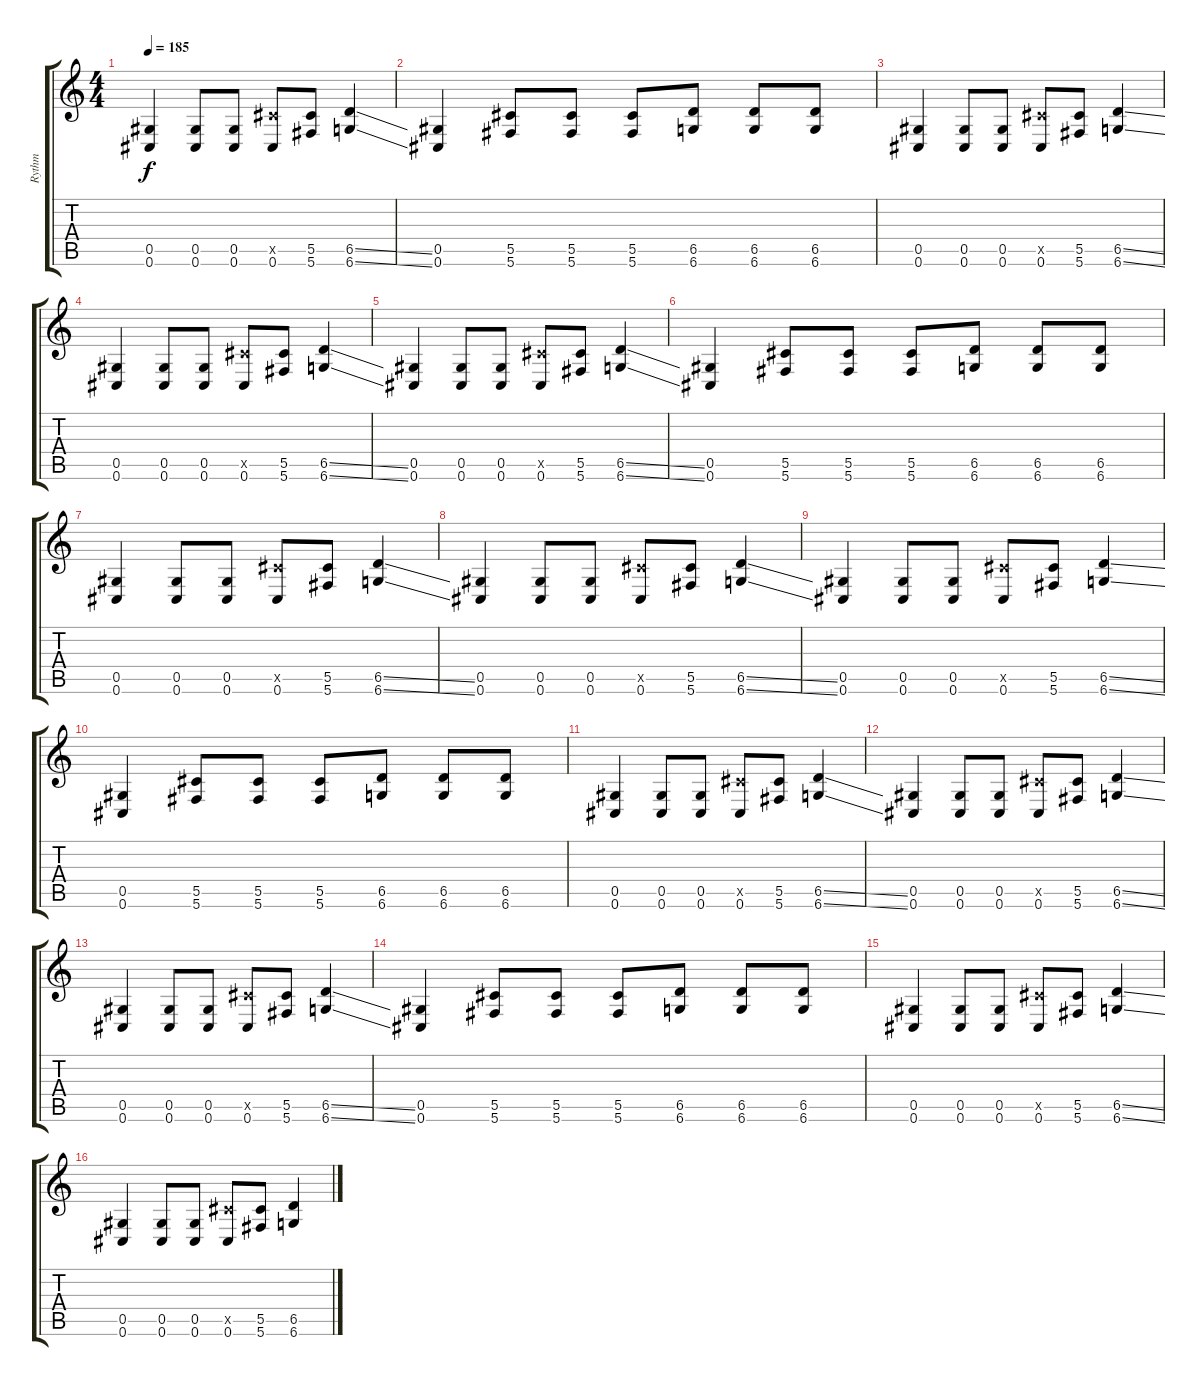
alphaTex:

\track ("Rythm" "Rythm") {instrument distortionguitar}
\staff {score tabs}
\tuning (Eb4 Bb3 Gb3 Db3 Ab2 Db2) {hide}
\ts (4 4)
\tempo 185
\clef g2
\ks c
(0.5 0.6).4{dy f} (0.5 0.6).8 (0.5 0.6).8 (5.5{x} 0.6).8 (5.5 5.6).8 (6.5{ss} 6.6{ss}).4 |
(0.5 0.6).4 (5.5 5.6).8 (5.5 5.6).8 (5.5 5.6).8 (6.5 6.6).8 (6.5 6.6).8 (6.5 6.6).8 |
(0.5 0.6).4 (0.5 0.6).8 (0.5 0.6).8 (5.5{x} 0.6).8 (5.5 5.6).8 (6.5{ss} 6.6{ss}).4 |
(0.5 0.6).4 (0.5 0.6).8 (0.5 0.6).8 (5.5{x} 0.6).8 (5.5 5.6).8 (6.5{ss} 6.6{ss}).4 |
(0.5 0.6).4 (0.5 0.6).8 (0.5 0.6).8 (5.5{x} 0.6).8 (5.5 5.6).8 (6.5{ss} 6.6{ss}).4 |
(0.5 0.6).4 (5.5 5.6).8 (5.5 5.6).8 (5.5 5.6).8 (6.5 6.6).8 (6.5 6.6).8 (6.5 6.6).8 |
(0.5 0.6).4 (0.5 0.6).8 (0.5 0.6).8 (5.5{x} 0.6).8 (5.5 5.6).8 (6.5{ss} 6.6{ss}).4 |
(0.5 0.6).4 (0.5 0.6).8 (0.5 0.6).8 (5.5{x} 0.6).8 (5.5 5.6).8 (6.5{ss} 6.6{ss}).4 |
(0.5 0.6).4 (0.5 0.6).8 (0.5 0.6).8 (5.5{x} 0.6).8 (5.5 5.6).8 (6.5{ss} 6.6{ss}).4 |
(0.5 0.6).4 (5.5 5.6).8 (5.5 5.6).8 (5.5 5.6).8 (6.5 6.6).8 (6.5 6.6).8 (6.5 6.6).8 |
(0.5 0.6).4 (0.5 0.6).8 (0.5 0.6).8 (5.5{x} 0.6).8 (5.5 5.6).8 (6.5{ss} 6.6{ss}).4 |
(0.5 0.6).4 (0.5 0.6).8 (0.5 0.6).8 (5.5{x} 0.6).8 (5.5 5.6).8 (6.5{ss} 6.6{ss}).4 |
(0.5 0.6).4 (0.5 0.6).8 (0.5 0.6).8 (5.5{x} 0.6).8 (5.5 5.6).8 (6.5{ss} 6.6{ss}).4 |
(0.5 0.6).4 (5.5 5.6).8 (5.5 5.6).8 (5.5 5.6).8 (6.5 6.6).8 (6.5 6.6).8 (6.5 6.6).8 |
(0.5 0.6).4 (0.5 0.6).8 (0.5 0.6).8 (5.5{x} 0.6).8 (5.5 5.6).8 (6.5{ss} 6.6{ss}).4 |
(0.5 0.6).4 (0.5 0.6).8 (0.5 0.6).8 (5.5{x} 0.6).8 (5.5 5.6).8 (6.5{ss} 6.6{ss}).4
